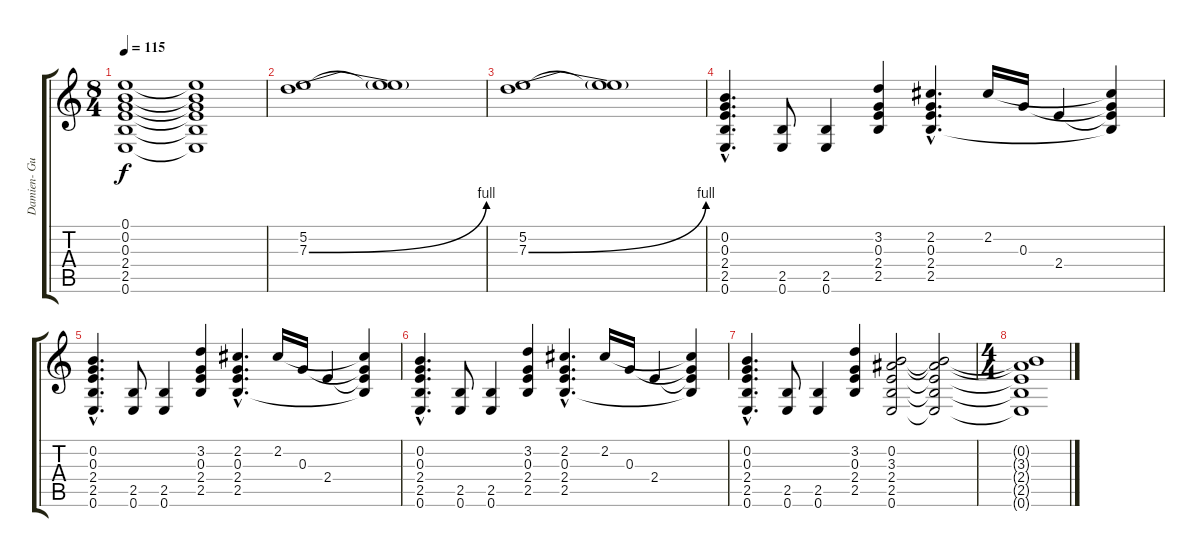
\track ("Damien- Guitar" "Damien- Gu") {instrument distortionguitar}
\staff {score tabs}
\tuning (E4 B3 G3 D3 A2 E2) {hide}
\ts (8 4)
\tempo 115
\clef g2
\ks c
(0.1 0.2 0.3 2.4 2.5 0.6).1{dy f} (0.1{t} 0.2{t} 0.3{t} 2.4{t} 2.5{t} 0.6{t}).1 |
(5.2 7.3{be (bend 0 0 60 4)}).1 (5.2{t} 7.3{t}).1 |
(5.2 7.3{be (bend 0 0 60 4)}).1 (5.2{t} 7.3{t}).1 |
(0.2{hac} 0.3{hac} 2.4{hac} 2.5{hac} 0.6{hac}).4{d} (2.5 0.6).8 (2.5 0.6).4 (3.2 0.3 2.4 2.5).4 (2.2{hac} 0.3{hac} 2.4{hac} 2.5{hac}).4{d} 2.2.16 0.3.16 2.4.4 (2.2{t} 0.3{t} 2.4{t} 2.5{t}).4 |
(0.2{hac} 0.3{hac} 2.4{hac} 2.5{hac} 0.6{hac}).4{d} (2.5 0.6).8 (2.5 0.6).4 (3.2 0.3 2.4 2.5).4 (2.2{hac} 0.3{hac} 2.4{hac} 2.5{hac}).4{d} 2.2.16 0.3.16 2.4.4 (2.2{t} 0.3{t} 2.4{t} 2.5{t}).4 |
(0.2{hac} 0.3{hac} 2.4{hac} 2.5{hac} 0.6{hac}).4{d} (2.5 0.6).8 (2.5 0.6).4 (3.2 0.3 2.4 2.5).4 (2.2{hac} 0.3{hac} 2.4{hac} 2.5{hac}).4{d} 2.2.16 0.3.16 2.4.4 (2.2{t} 0.3{t} 2.4{t} 2.5{t}).4 |
(0.2{hac} 0.3{hac} 2.4{hac} 2.5{hac} 0.6{hac}).4{d} (2.5 0.6).8 (2.5 0.6).4 (3.2 0.3 2.4 2.5).4 (0.2 3.3 2.4 2.5 0.6).2 (0.2{t} 3.3{t} 2.4{t} 2.5{t} 0.6{t}).2 |
\ts (4 4)
(0.2{t} 3.3{t} 2.4{t} 2.5{t} 0.6{t}).1{volume 0}
